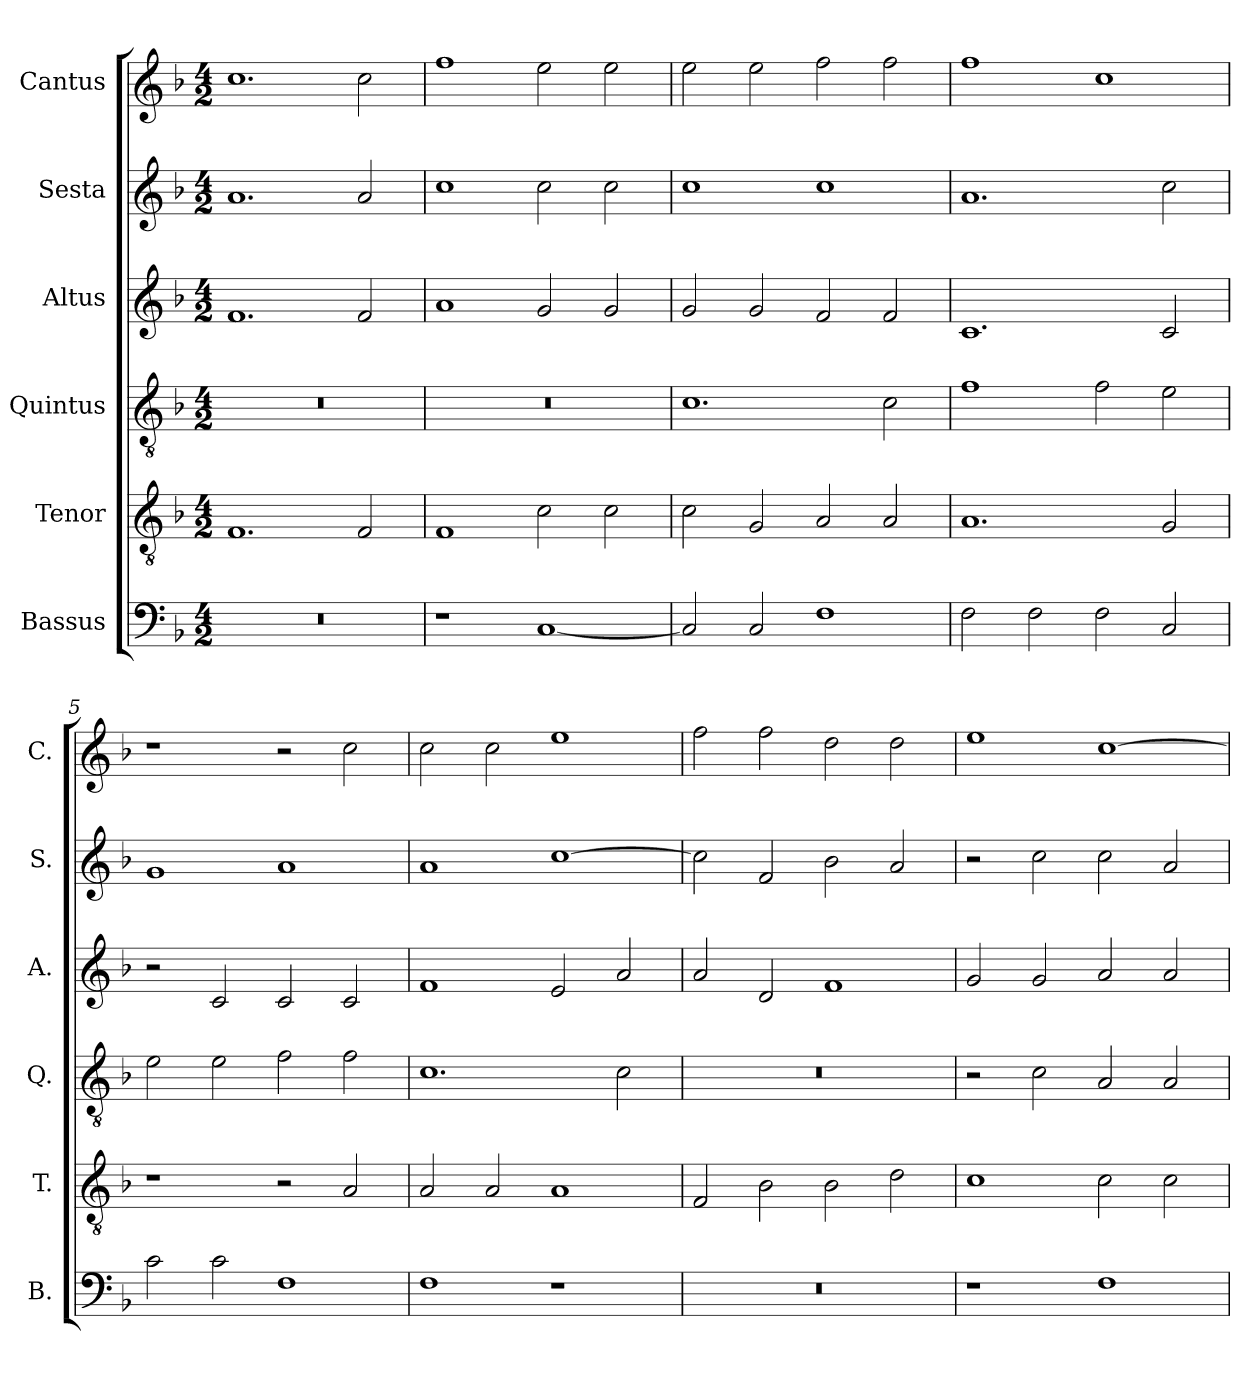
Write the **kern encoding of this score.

**kern	**kern	**kern	**kern	**kern	**kern
*part6	*part5	*part4	*part3	*part2	*part1
*staff6	*staff5	*staff4	*staff3	*staff2	*staff1
*I"Bassus	*I"Tenor	*I"Quintus	*I"Altus	*I"Sesta	*I"Cantus
*I'B.	*I'T.	*I'Q.	*I'A.	*I'S.	*I'C.
*clefF4	*clefGv2	*clefGv2	*clefG2	*clefG2	*clefG2
*k[b-]	*k[b-]	*k[b-]	*k[b-]	*k[b-]	*k[b-]
*M4/2	*M4/2	*M4/2	*M4/2	*M4/2	*M4/2
=1	=1	=1	=1	=1	=1
0r	1.F	0r	1.f	1.a	1.cc
.	2F/	.	2f/	2a/	2cc\
=2	=2	=2	=2	=2	=2
1r	1F	0r	1a	1cc	1ff
[1C	2c\	.	2g/	2cc\	2ee\
.	2c\	.	2g/	2cc\	2ee\
=3	=3	=3	=3	=3	=3
2C/]	2c\	1.c	2g/	1cc	2ee\
2C/	2G/	.	2g/	.	2ee\
1F	2A/	.	2f/	1cc	2ff\
.	2A/	2c\	2f/	.	2ff\
=4	=4	=4	=4	=4	=4
2F\	1.A	1f	1.c	1.a	1ff
2F\	.	.	.	.	.
2F\	.	2f\	.	.	1cc
2C/	2G/	2e\	2c/	2cc\	.
=5	=5	=5	=5	=5	=5
2c\	1r	2e\	2r	1g	1r
2c\	.	2e\	2c/	.	.
1F	2r	2f\	2c/	1a	2r
.	2A/	2f\	2c/	.	2cc\
=6	=6	=6	=6	=6	=6
1F	2A/	1.c	1f	1a	2cc\
.	2A/	.	.	.	2cc\
1r	1A	.	2e/	[1cc	1ee
.	.	2c\	2a/	.	.
!!LO:LB:g=z
=7	=7	=7	=7	=7	=7
0r	2F/	0r	2a/	2cc\]	2ff\
.	2B-\	.	2d/	2f/	2ff\
.	2B-\	.	1f	2b-\	2dd\
.	2d\	.	.	2a/	2dd\
=8	=8	=8	=8	=8	=8
1r	1c	2r	2g/	2r	1ee
.	.	2c\	2g/	2cc\	.
1F	2c\	2A/	2a/	2cc\	[1cc
.	2c\	2A/	2a/	2a/	.
=	=	=	=	=	=
*-	*-	*-	*-	*-	*-
